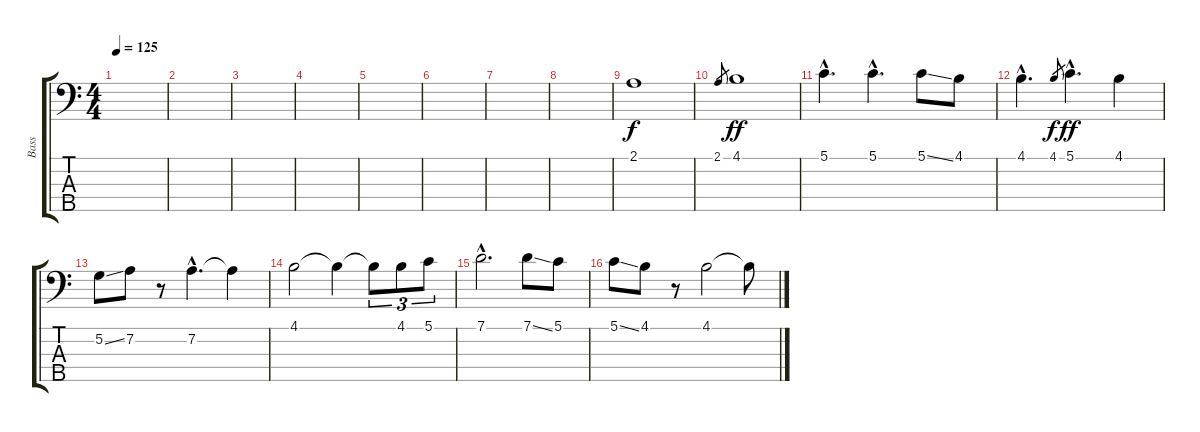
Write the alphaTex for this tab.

\track ("Bass" "Bass") {instrument electricbasspick}
\staff {score tabs}
\tuning (G2 D2 A1 E1 B0) {hide}
\ts (4 4)
\tempo 125
\clef f4
\ks c
|
|
|
|
|
|
|
|
2.1.1 |
2.1.8{gr dy f} 4.1.1{dy ff} |
5.1{hac}.4{d} 5.1{hac}.4{d} 5.1{ss}.8 4.1.8 |
4.1{hac}.4{d} 4.1.8{gr dy f} 5.1{hac}.4{d dy ff} 4.1.4 |
5.2{ss}.8 7.2.8 r.8 7.2{hac}.4{d} 7.2{t}.4 |
4.1.2 4.1{t}.4 4.1{t}.8{tu (3 2)} 4.1.8{tu (3 2)} 5.1.8{tu (3 2)} |
7.1{hac}.2{d} 7.1{ss}.8 5.1.8 |
5.1{ss}.8 4.1.8 r.8 4.1.2 4.1{t}.8
